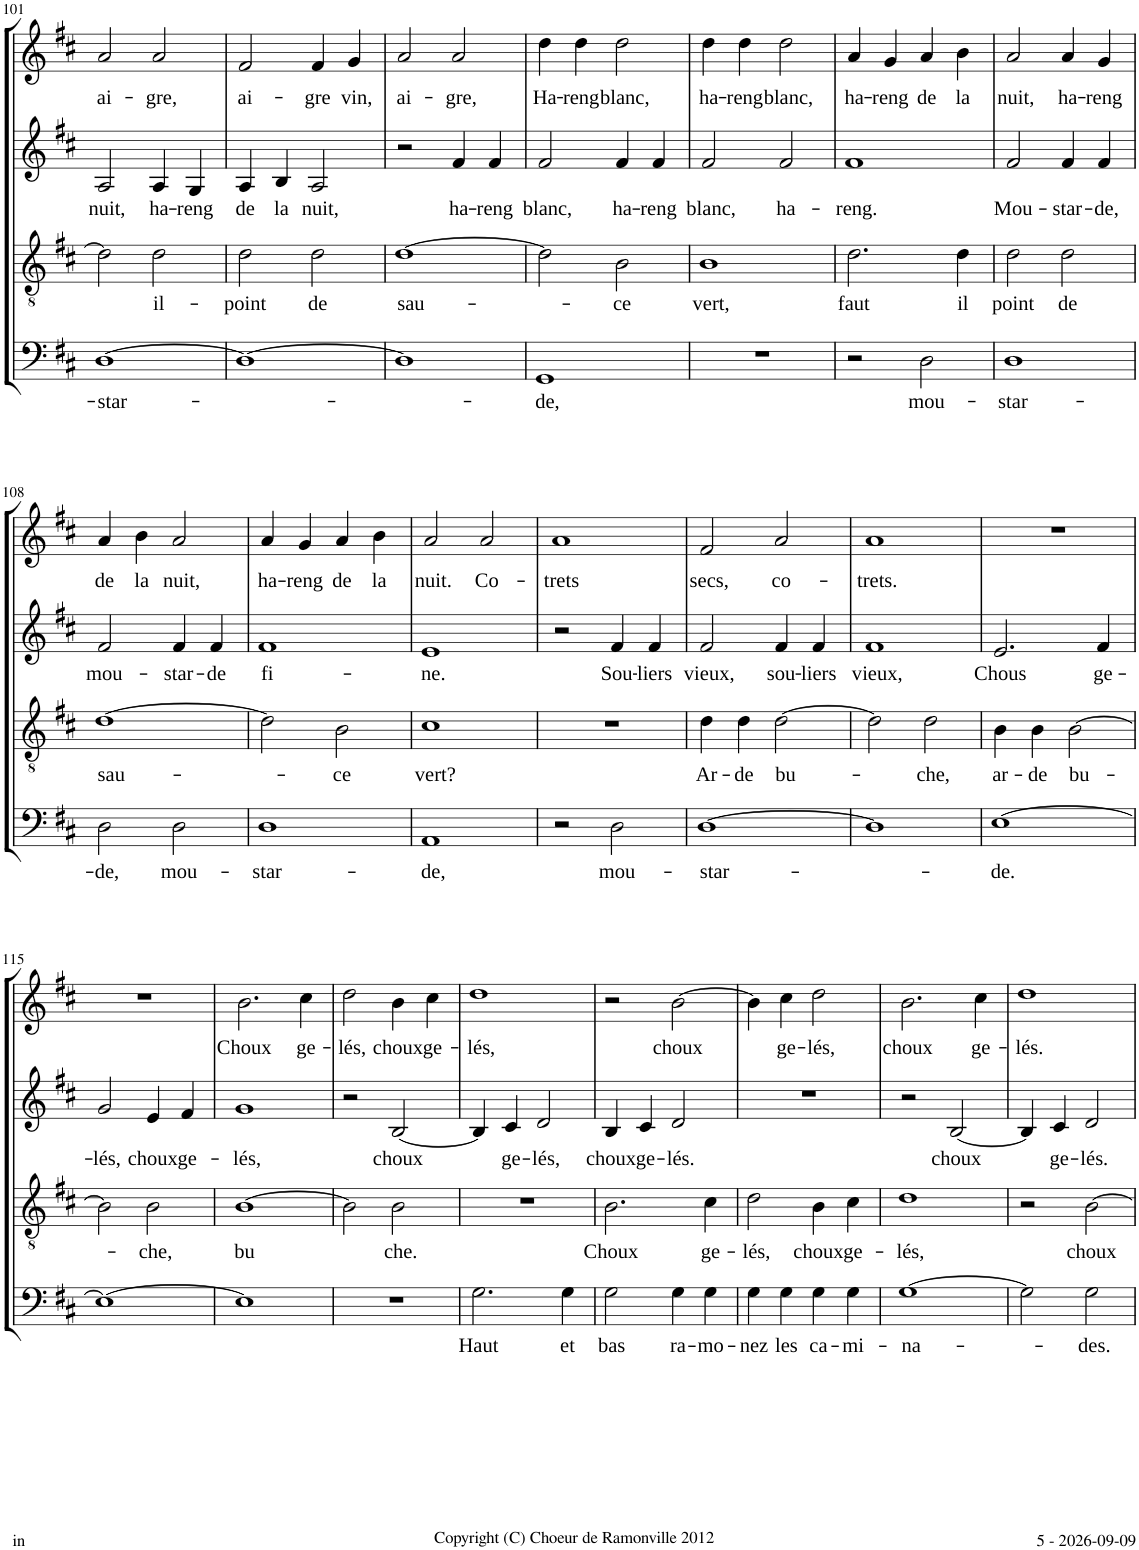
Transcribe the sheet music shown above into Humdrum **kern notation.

**kern	**text	**kern	**text	**kern	**text	**kern	**text
*part4	*part4	*part3	*part3	*part2	*part2	*part1	*part1
*staff4	*staff4	*staff3	*staff3	*staff2	*staff2	*staff1	*staff1
*I"Basse	*	*I"Ténor	*	*I"Alto	*	*I"Soprano	*
*I'B	*	*I'T	*	*	*	*I'S	*
!!LO:PB:g=z
*clefF4	*	*clefGv2	*	*clefG2	*	*clefG2	*
*k[f#c#]	*	*k[f#c#]	*	*k[f#c#]	*	*k[f#c#]	*
*M4/4	*	*M4/4	*	*M4/4	*	*M4/4	*
*met(c|)	*	*met(c|)	*	*met(c|)	*	*met(c|)	*
=101	=101	=101	=101	=101	=101	=101	=101
!	!LO:LY:b	!	!	!	!LO:LY:b	!	!LO:LY:b
[1D	-star-	2d\]	.	2A/	nuit,	2a/	ai-
!	!	!	!LO:LY:b	!	!LO:LY:b	!	!LO:LY:b
.	.	2d\	il-	4A/	ha-	2a/	-gre,
!	!	!	!	!	!LO:LY:b	!	!
.	.	.	.	4G/	-reng	.	.
=102	=102	=102	=102	=102	=102	=102	=102
!	!	!	!LO:LY:b	!	!LO:LY:b	!	!LO:LY:b
1D_	.	2d\	-point	4A/	de	2f#/	ai-
!	!	!	!	!	!LO:LY:b	!	!
.	.	.	.	4B/	la	.	.
!	!	!	!LO:LY:b	!	!LO:LY:b	!	!LO:LY:b
.	.	2d\	de	2A/	nuit,	4f#/	-gre
!	!	!	!	!	!	!	!LO:LY:b
.	.	.	.	.	.	4g/	vin,
=103	=103	=103	=103	=103	=103	=103	=103
!	!	!	!LO:LY:b	!	!	!	!LO:LY:b
1D]	.	[1d	sau-	2r	.	2a/	ai-
!	!	!	!	!	!LO:LY:b	!	!LO:LY:b
.	.	.	.	4f#/	ha-	2a/	-gre,
!	!	!	!	!	!LO:LY:b	!	!
.	.	.	.	4f#/	-reng	.	.
=104	=104	=104	=104	=104	=104	=104	=104
!	!LO:LY:b	!	!	!	!LO:LY:b	!	!LO:LY:b
1GG	-de,	2d\]	.	2f#/	blanc,	4dd\	Ha-
!	!	!	!	!	!	!	!LO:LY:b
.	.	.	.	.	.	4dd\	-reng
!	!	!	!LO:LY:b	!	!LO:LY:b	!	!LO:LY:b
.	.	2B\	-ce	4f#/	ha-	2dd\	blanc,
!	!	!	!	!	!LO:LY:b	!	!
.	.	.	.	4f#/	-reng	.	.
=105	=105	=105	=105	=105	=105	=105	=105
!	!	!	!LO:LY:b	!	!LO:LY:b	!	!LO:LY:b
1r	.	1B	vert,	2f#/	blanc,	4dd\	ha-
!	!	!	!	!	!	!	!LO:LY:b
.	.	.	.	.	.	4dd\	-reng
!	!	!	!	!	!LO:LY:b	!	!LO:LY:b
.	.	.	.	2f#/	ha-	2dd\	blanc,
=106	=106	=106	=106	=106	=106	=106	=106
!	!	!	!LO:LY:b	!	!LO:LY:b	!	!LO:LY:b
2r	.	2.d\	faut	1f#	-reng.	4a/	ha-
!	!	!	!	!	!	!	!LO:LY:b
.	.	.	.	.	.	4g/	-reng
!	!LO:LY:b	!	!	!	!	!	!LO:LY:b
2D\	mou-	.	.	.	.	4a/	de
!	!	!	!LO:LY:b	!	!	!	!LO:LY:b
.	.	4d\	il	.	.	4b\	la
=107	=107	=107	=107	=107	=107	=107	=107
!	!LO:LY:b	!	!LO:LY:b	!	!LO:LY:b	!	!LO:LY:b
1D	-star-	2d\	point	2f#/	Mou-	2a/	nuit,
!	!	!	!LO:LY:b	!	!LO:LY:b	!	!LO:LY:b
.	.	2d\	de	4f#/	-star-	4a/	ha-
!	!	!	!	!	!LO:LY:b	!	!LO:LY:b
.	.	.	.	4f#/	-de,	4g/	-reng
!!LO:LB:g=z
=108	=108	=108	=108	=108	=108	=108	=108
!	!LO:LY:b	!	!LO:LY:b	!	!LO:LY:b	!	!LO:LY:b
2D\	-de,	[1d	sau-	2f#/	mou-	4a/	de
!	!	!	!	!	!	!	!LO:LY:b
.	.	.	.	.	.	4b\	la
!	!LO:LY:b	!	!	!	!LO:LY:b	!	!LO:LY:b
2D\	mou-	.	.	4f#/	-star-	2a/	nuit,
!	!	!	!	!	!LO:LY:b	!	!
.	.	.	.	4f#/	-de	.	.
=109	=109	=109	=109	=109	=109	=109	=109
!	!LO:LY:b	!	!	!	!LO:LY:b	!	!LO:LY:b
1D	-star-	2d\]	.	1f#	fi-	4a/	ha-
!	!	!	!	!	!	!	!LO:LY:b
.	.	.	.	.	.	4g/	-reng
!	!	!	!LO:LY:b	!	!	!	!LO:LY:b
.	.	2B\	-ce	.	.	4a/	de
!	!	!	!	!	!	!	!LO:LY:b
.	.	.	.	.	.	4b\	la
=110	=110	=110	=110	=110	=110	=110	=110
!	!LO:LY:b	!	!LO:LY:b	!	!LO:LY:b	!	!LO:LY:b
1AA	-de,	1c#	vert?	1e	-ne.	2a/	nuit.
!	!	!	!	!	!	!	!LO:LY:b
.	.	.	.	.	.	2a/	Co-
=111	=111	=111	=111	=111	=111	=111	=111
!	!	!	!	!	!	!	!LO:LY:b
2r	.	1r	.	2r	.	1a	-trets
!	!LO:LY:b	!	!	!	!LO:LY:b	!	!
2D\	mou-	.	.	4f#/	Sou-	.	.
!	!	!	!	!	!LO:LY:b	!	!
.	.	.	.	4f#/	-liers	.	.
=112	=112	=112	=112	=112	=112	=112	=112
!	!LO:LY:b	!	!LO:LY:b	!	!LO:LY:b	!	!LO:LY:b
[1D	-star-	4d\	Ar-	2f#/	vieux,	2f#/	secs,
!	!	!	!LO:LY:b	!	!	!	!
.	.	4d\	-de	.	.	.	.
!	!	!	!LO:LY:b	!	!LO:LY:b	!	!LO:LY:b
.	.	[2d\	bu-	4f#/	sou-	2a/	co-
!	!	!	!	!	!LO:LY:b	!	!
.	.	.	.	4f#/	-liers	.	.
=113	=113	=113	=113	=113	=113	=113	=113
!	!	!	!	!	!LO:LY:b	!	!LO:LY:b
1D]	.	2d\]	.	1f#	vieux,	1a	-trets.
!	!	!	!LO:LY:b	!	!	!	!
.	.	2d\	-che,	.	.	.	.
=114	=114	=114	=114	=114	=114	=114	=114
!	!LO:LY:b	!	!LO:LY:b	!	!LO:LY:b	!	!
[1E	-de.	4B\	ar-	2.e/	Chous	1r	.
!	!	!	!LO:LY:b	!	!	!	!
.	.	4B\	-de	.	.	.	.
!	!	!	!LO:LY:b	!	!	!	!
.	.	[2B\	bu-	.	.	.	.
!	!	!	!	!	!LO:LY:b	!	!
.	.	.	.	4f#/	ge-	.	.
!!LO:LB:g=z
=115	=115	=115	=115	=115	=115	=115	=115
!	!	!	!	!	!LO:LY:b	!	!
1E_	.	2B\]	.	2g/	-lés,	1r	.
!	!	!	!LO:LY:b	!	!LO:LY:b	!	!
.	.	2B\	-che,	4e/	choux	.	.
!	!	!	!	!	!LO:LY:b	!	!
.	.	.	.	4f#/	ge-	.	.
=116	=116	=116	=116	=116	=116	=116	=116
!	!	!	!LO:LY:b	!	!LO:LY:b	!	!LO:LY:b
1E]	.	[1B	bu	1g	-lés,	2.b\	Choux
!	!	!	!	!	!	!	!LO:LY:b
.	.	.	.	.	.	4cc#\	ge-
=117	=117	=117	=117	=117	=117	=117	=117
!	!	!	!	!	!	!	!LO:LY:b
1r	.	2B\]	.	2r	.	2dd\	-lés,
!	!	!	!LO:LY:b	!	!LO:LY:b	!	!LO:LY:b
.	.	2B\	che.	[2B/	choux	4b\	choux
!	!	!	!	!	!	!	!LO:LY:b
.	.	.	.	.	.	4cc#\	ge-
=118	=118	=118	=118	=118	=118	=118	=118
!	!LO:LY:b	!	!	!	!	!	!LO:LY:b
2.G\	Haut	1r	.	4B/]	.	1dd	-lés,
!	!	!	!	!	!LO:LY:b	!	!
.	.	.	.	4c#/	ge-	.	.
!	!	!	!	!	!LO:LY:b	!	!
.	.	.	.	2d/	-lés,	.	.
!	!LO:LY:b	!	!	!	!	!	!
4G\	et	.	.	.	.	.	.
=119	=119	=119	=119	=119	=119	=119	=119
!	!LO:LY:b	!	!LO:LY:b	!	!LO:LY:b	!	!
2G\	bas	2.B\	Choux	4B/	choux	2r	.
!	!	!	!	!	!LO:LY:b	!	!
.	.	.	.	4c#/	ge-	.	.
!	!LO:LY:b	!	!	!	!LO:LY:b	!	!LO:LY:b
4G\	ra-	.	.	2d/	-lés.	[2b\	choux
!	!LO:LY:b	!	!LO:LY:b	!	!	!	!
4G\	-mo-	4c#\	ge-	.	.	.	.
=120	=120	=120	=120	=120	=120	=120	=120
!	!LO:LY:b	!	!LO:LY:b	!	!	!	!
4G\	-nez	2d\	-lés,	1r	.	4b\]	.
!	!LO:LY:b	!	!	!	!	!	!LO:LY:b
4G\	les	.	.	.	.	4cc#\	ge-
!	!LO:LY:b	!	!LO:LY:b	!	!	!	!LO:LY:b
4G\	ca-	4B\	choux	.	.	2dd\	-lés,
!	!LO:LY:b	!	!LO:LY:b	!	!	!	!
4G\	-mi-	4c#\	ge-	.	.	.	.
=121	=121	=121	=121	=121	=121	=121	=121
!	!LO:LY:b	!	!LO:LY:b	!	!	!	!LO:LY:b
[1G	-na-	1d	-lés,	2r	.	2.b\	choux
!	!	!	!	!	!LO:LY:b	!	!
.	.	.	.	[2B/	choux	.	.
!	!	!	!	!	!	!	!LO:LY:b
.	.	.	.	.	.	4cc#\	ge-
=122	=122	=122	=122	=122	=122	=122	=122
!	!	!	!	!	!	!	!LO:LY:b
2G\]	.	2r	.	4B/]	.	1dd	-lés.
!	!	!	!	!	!LO:LY:b	!	!
.	.	.	.	4c#/	ge-	.	.
!	!LO:LY:b	!	!LO:LY:b	!	!LO:LY:b	!	!
2G\	-des.	[2B\	choux	2d/	-lés.	.	.
=	=	=	=	=	=	=	=
*-	*-	*-	*-	*-	*-	*-	*-
